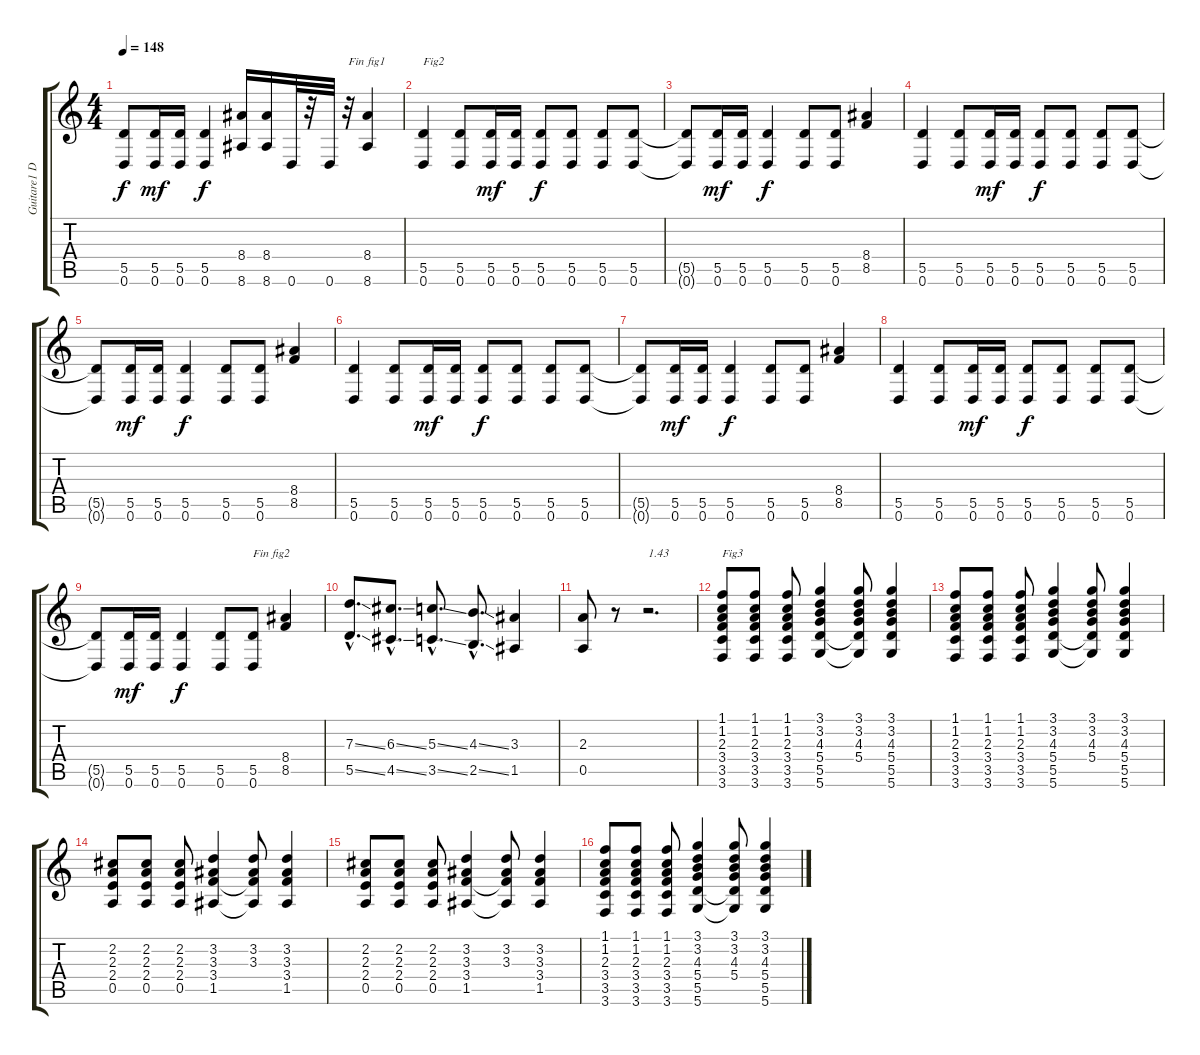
\track ("Guitare1 Dr-D" "Guitare1 D") {instrument distortionguitar}
\staff {score tabs}
\tuning (E4 B3 G3 D3 A2 D2) {hide}
\ts (4 4)
\tempo 148
\clef g2
\ks c
(5.5{t} 0.6{t}).8{dy f} (5.5 0.6).16{dy mf} (5.5 0.6).16 (5.5 0.6).4{dy f} (8.4 8.6).16 (8.4 8.6).16 0.6.32 r.32 0.6.32 r.32{txt "Fin fig1"} (8.4 8.6).4 |
(5.5 0.6).4{txt "Fig2"} (5.5 0.6).8 (5.5 0.6).16{dy mf} (5.5 0.6).16 (5.5 0.6).8{dy f} (5.5 0.6).8 (5.5 0.6).8 (5.5 0.6).8 |
(5.5{t} 0.6{t}).8 (5.5 0.6).16{dy mf} (5.5 0.6).16 (5.5 0.6).4{dy f} (5.5 0.6).8 (5.5 0.6).8 (8.4 8.5).4 |
(5.5 0.6).4 (5.5 0.6).8 (5.5 0.6).16{dy mf} (5.5 0.6).16 (5.5 0.6).8{dy f} (5.5 0.6).8 (5.5 0.6).8 (5.5 0.6).8 |
(5.5{t} 0.6{t}).8 (5.5 0.6).16{dy mf} (5.5 0.6).16 (5.5 0.6).4{dy f} (5.5 0.6).8 (5.5 0.6).8 (8.4 8.5).4 |
(5.5 0.6).4 (5.5 0.6).8 (5.5 0.6).16{dy mf} (5.5 0.6).16 (5.5 0.6).8{dy f} (5.5 0.6).8 (5.5 0.6).8 (5.5 0.6).8 |
(5.5{t} 0.6{t}).8 (5.5 0.6).16{dy mf} (5.5 0.6).16 (5.5 0.6).4{dy f} (5.5 0.6).8 (5.5 0.6).8 (8.4 8.5).4 |
(5.5 0.6).4 (5.5 0.6).8 (5.5 0.6).16{dy mf} (5.5 0.6).16 (5.5 0.6).8{dy f} (5.5 0.6).8 (5.5 0.6).8 (5.5 0.6).8 |
(5.5{t} 0.6{t}).8 (5.5 0.6).16{dy mf} (5.5 0.6).16 (5.5 0.6).4{dy f} (5.5 0.6).8 (5.5 0.6).8{txt "Fin fig2"} (8.4 8.5).4 |
(7.3{ss hac} 5.5{ss hac}).8{d} (6.3{ss hac} 4.5{ss hac}).8{d} (5.3{ss hac} 3.5{ss hac}).8{d} (4.3{ss hac} 2.5{ss hac}).8{d} (3.3 1.5).4 |
(2.3 0.5).8 r.8 r.2{d txt "1.43"} |
(1.1 1.2 2.3 3.4 3.5 3.6).8{txt "Fig3"} (1.1 1.2 2.3 3.4 3.5 3.6).8 (1.1 1.2 2.3 3.4 3.5 3.6).8 (3.1 3.2 4.3 5.4 5.5 5.6).4 (3.1 3.2 4.3 5.4 5.5{t} 5.6{t}).8 (3.1 3.2 4.3 5.4 5.5 5.6).4 |
(1.1 1.2 2.3 3.4 3.5 3.6).8 (1.1 1.2 2.3 3.4 3.5 3.6).8 (1.1 1.2 2.3 3.4 3.5 3.6).8 (3.1 3.2 4.3 5.4 5.5 5.6).4 (3.1 3.2 4.3 5.4 5.5{t} 5.6{t}).8 (3.1 3.2 4.3 5.4 5.5 5.6).4 |
(2.2 2.3 2.4 0.5).8 (2.2 2.3 2.4 0.5).8 (2.2 2.3 2.4 0.5).8 (3.2 3.3 3.4 1.5).4 (3.2 3.3 3.4{t} 1.5{t}).8 (3.2 3.3 3.4 1.5).4 |
(2.2 2.3 2.4 0.5).8 (2.2 2.3 2.4 0.5).8 (2.2 2.3 2.4 0.5).8 (3.2 3.3 3.4 1.5).4 (3.2 3.3 3.4{t} 1.5{t}).8 (3.2 3.3 3.4 1.5).4 |
(1.1 1.2 2.3 3.4 3.5 3.6).8 (1.1 1.2 2.3 3.4 3.5 3.6).8 (1.1 1.2 2.3 3.4 3.5 3.6).8 (3.1 3.2 4.3 5.4 5.5 5.6).4 (3.1 3.2 4.3 5.4 5.5{t} 5.6{t}).8 (3.1 3.2 4.3 5.4 5.5 5.6).4
